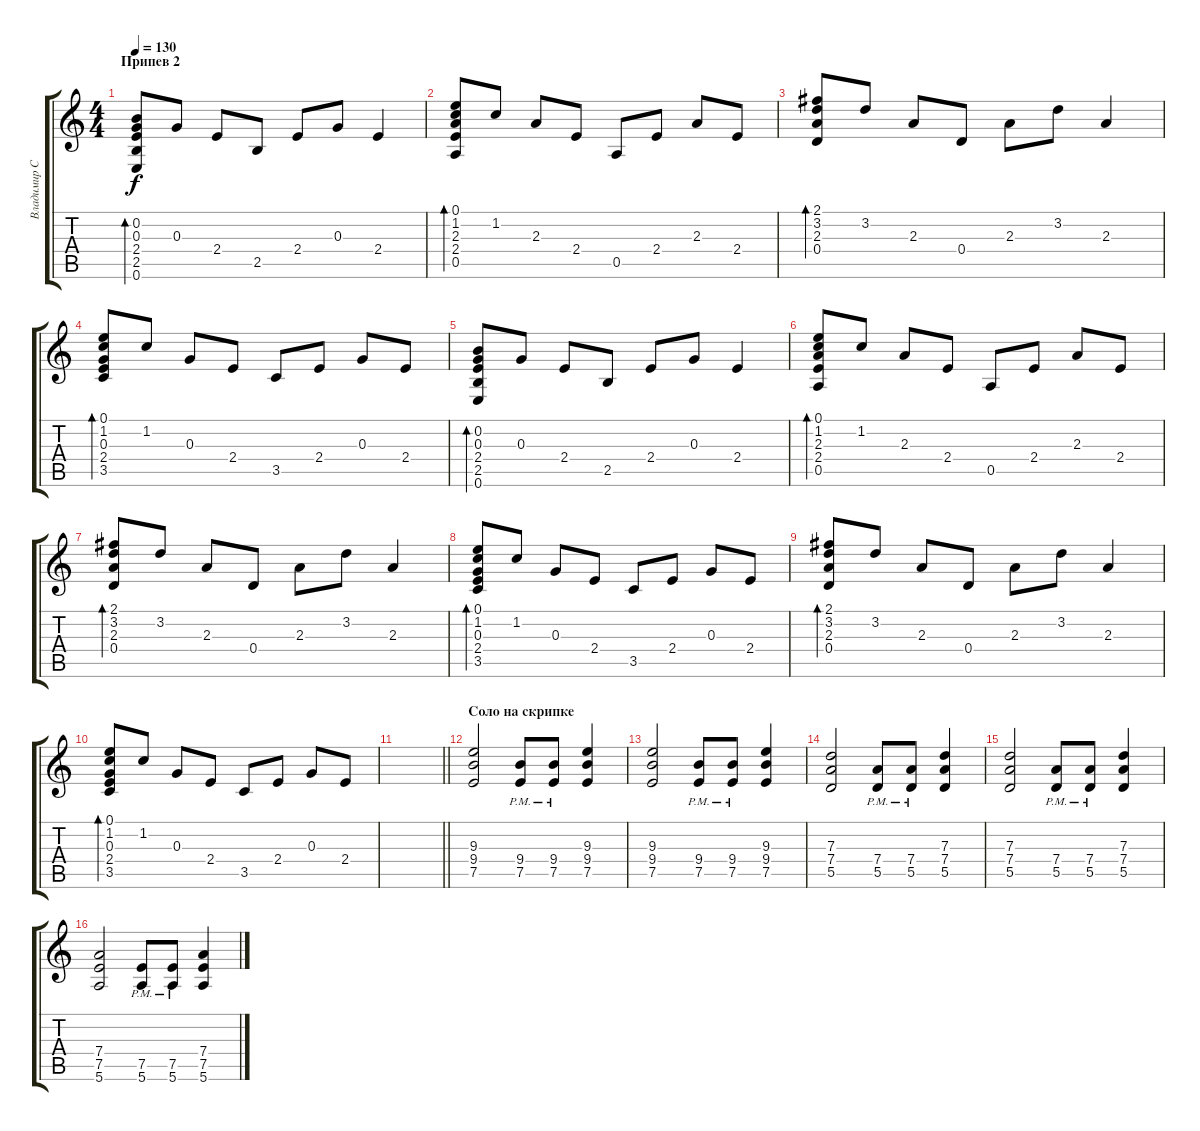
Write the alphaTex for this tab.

\track ("Владимир Стрелов" "Владимир С") {instrument electricguitarclean}
\staff {score tabs}
\tuning (E4 B3 G3 D3 A2 E2) {hide}
\ts (4 4)
\section ("" "Припев 2")
\tempo 130
\clef g2
\ks c
(0.2 0.3 2.4 2.5 0.6).8{bd 120 dy f} 0.3.8 2.4.8 2.5.8 2.4.8 0.3.8 2.4.4 |
(0.1 1.2 2.3 2.4 0.5).8{bd 120} 1.2.8 2.3.8 2.4.8 0.5.8 2.4.8 2.3.8 2.4.8 |
(2.1 3.2 2.3 0.4).8{bd 120} 3.2.8 2.3.8 0.4.8 2.3.8 3.2.8 2.3.4 |
(0.1 1.2 0.3 2.4 3.5).8{bd 120} 1.2.8 0.3.8 2.4.8 3.5.8 2.4.8 0.3.8 2.4.8 |
(0.2 0.3 2.4 2.5 0.6).8{bd 120} 0.3.8 2.4.8 2.5.8 2.4.8 0.3.8 2.4.4 |
(0.1 1.2 2.3 2.4 0.5).8{bd 120} 1.2.8 2.3.8 2.4.8 0.5.8 2.4.8 2.3.8 2.4.8 |
(2.1 3.2 2.3 0.4).8{bd 120} 3.2.8 2.3.8 0.4.8 2.3.8 3.2.8 2.3.4 |
(0.1 1.2 0.3 2.4 3.5).8{bd 120} 1.2.8 0.3.8 2.4.8 3.5.8 2.4.8 0.3.8 2.4.8 |
(2.1 3.2 2.3 0.4).8{bd 120} 3.2.8 2.3.8 0.4.8 2.3.8 3.2.8 2.3.4 |
(0.1 1.2 0.3 2.4 3.5).8{bd 120} 1.2.8 0.3.8 2.4.8 3.5.8 2.4.8 0.3.8 2.4.8 |
\barLineRight lightlight
|
\section ("" "Соло на скрипке")
(9.3 9.4 7.5).2{volume 12 instrument distortionguitar} (9.4{pm} 7.5{pm}).8 (9.4{pm} 7.5{pm}).8 (9.3 9.4 7.5).4 |
(9.3 9.4 7.5).2 (9.4{pm} 7.5{pm}).8 (9.4{pm} 7.5{pm}).8 (9.3 9.4 7.5).4 |
(7.3 7.4 5.5).2 (7.4{pm} 5.5{pm}).8 (7.4{pm} 5.5{pm}).8 (7.3 7.4 5.5).4 |
(7.3 7.4 5.5).2 (7.4{pm} 5.5{pm}).8 (7.4{pm} 5.5{pm}).8 (7.3 7.4 5.5).4 |
(7.4 7.5 5.6).2 (7.5{pm} 5.6{pm}).8 (7.5{pm} 5.6{pm}).8 (7.4 7.5 5.6).4
